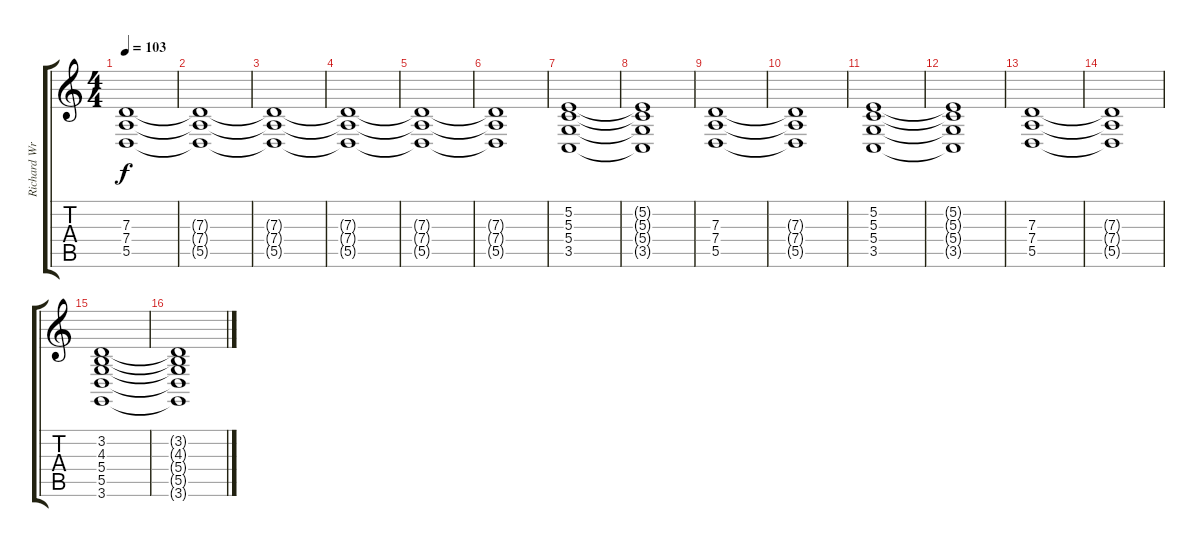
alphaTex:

\track ("Richard Wright" "Richard Wr") {instrument drawbarorgan}
\staff {score tabs}
\tuning (E4 B3 G3 D3 A2 E2) {hide}
\ts (4 4)
\tempo 103
\clef g2
\ks c
(7.3{t} 7.4{t} 5.5{t}).1{dy f} |
(7.3{t} 7.4{t} 5.5{t}).1 |
(7.3{t} 7.4{t} 5.5{t}).1 |
(7.3{t} 7.4{t} 5.5{t}).1 |
(7.3{t} 7.4{t} 5.5{t}).1 |
(7.3{t} 7.4{t} 5.5{t}).1 |
(5.2 5.3 5.4 3.5).1 |
(5.2{t} 5.3{t} 5.4{t} 3.5{t}).1 |
(7.3 7.4 5.5).1 |
(7.3{t} 7.4{t} 5.5{t}).1 |
(5.2 5.3 5.4 3.5).1 |
(5.2{t} 5.3{t} 5.4{t} 3.5{t}).1 |
(7.3 7.4 5.5).1 |
(7.3{t} 7.4{t} 5.5{t}).1 |
(3.2 4.3 5.4 5.5 3.6).1 |
(3.2{t} 4.3{t} 5.4{t} 5.5{t} 3.6{t}).1
